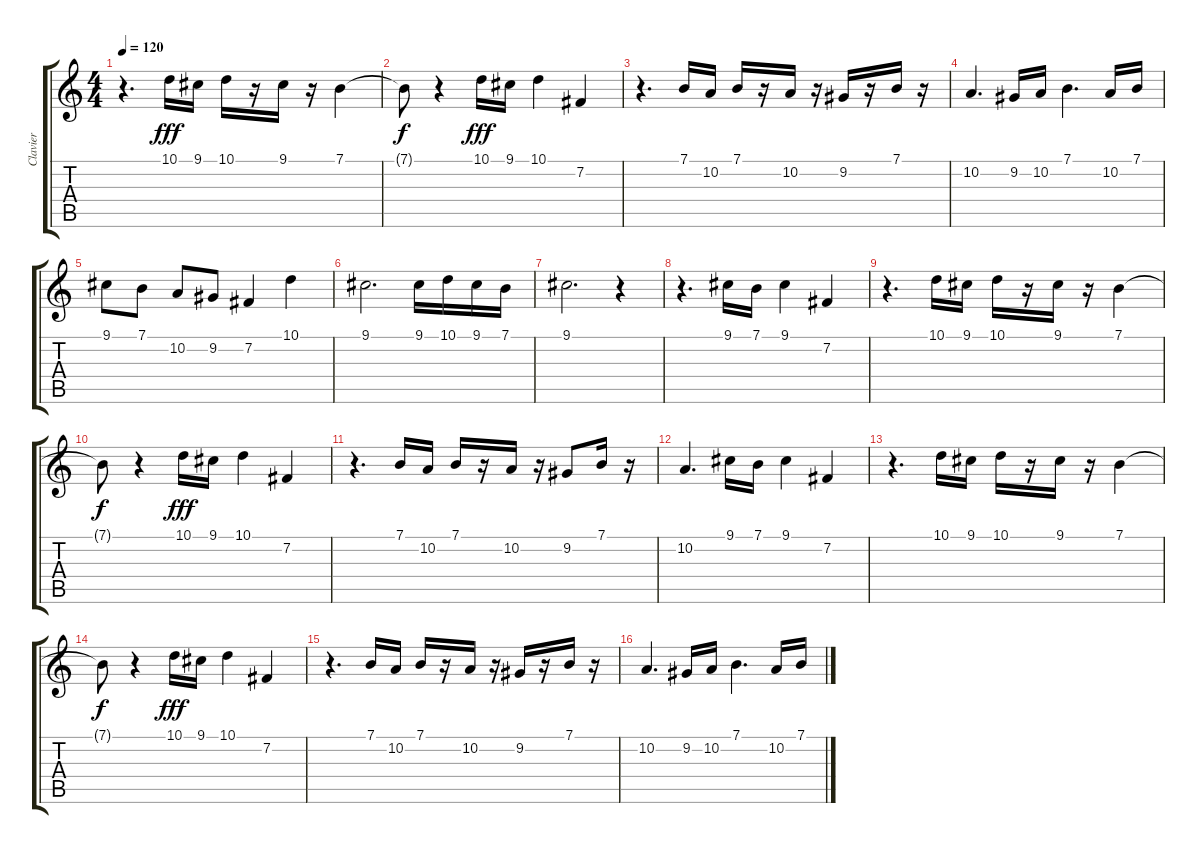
\track ("Clavier" "Clavier") {instrument trombone}
\staff {score tabs}
\tuning (E4 B3 G3 D3 A2 E2) {hide}
\ts (4 4)
\tempo 120
\clef g2
\ks c
r.4{d dy fff} 10.1.16 9.1.16 10.1.16 r.16 9.1.16 r.16 7.1.4 |
7.1{t}.8{dy f} r.4 10.1.16{dy fff} 9.1.16 10.1.4 7.2.4 |
r.4{d} 7.1.16 10.2.16 7.1.16 r.16 10.2.16 r.16 9.2.16 r.16 7.1.16 r.16 |
10.2.4{d} 9.2.16 10.2.16 7.1.4{d} 10.2.16 7.1.16 |
9.1.8 7.1.8 10.2.8 9.2.8 7.2.4 10.1.4 |
9.1.2{d} 9.1.16 10.1.16 9.1.16 7.1.16 |
9.1.2{d} r.4 |
r.4{d} 9.1.16 7.1.16 9.1.4 7.2.4 |
r.4{d} 10.1.16 9.1.16 10.1.16 r.16 9.1.16 r.16 7.1.4 |
7.1{t}.8{dy f} r.4 10.1.16{dy fff} 9.1.16 10.1.4 7.2.4 |
r.4{d} 7.1.16 10.2.16 7.1.16 r.16 10.2.16 r.16 9.2.8 7.1.16 r.16 |
10.2.4{d} 9.1.16 7.1.16 9.1.4 7.2.4 |
r.4{d} 10.1.16 9.1.16 10.1.16 r.16 9.1.16 r.16 7.1.4 |
7.1{t}.8{dy f} r.4 10.1.16{dy fff} 9.1.16 10.1.4 7.2.4 |
r.4{d} 7.1.16 10.2.16 7.1.16 r.16 10.2.16 r.16 9.2.16 r.16 7.1.16 r.16 |
10.2.4{d} 9.2.16 10.2.16 7.1.4{d} 10.2.16 7.1.16
